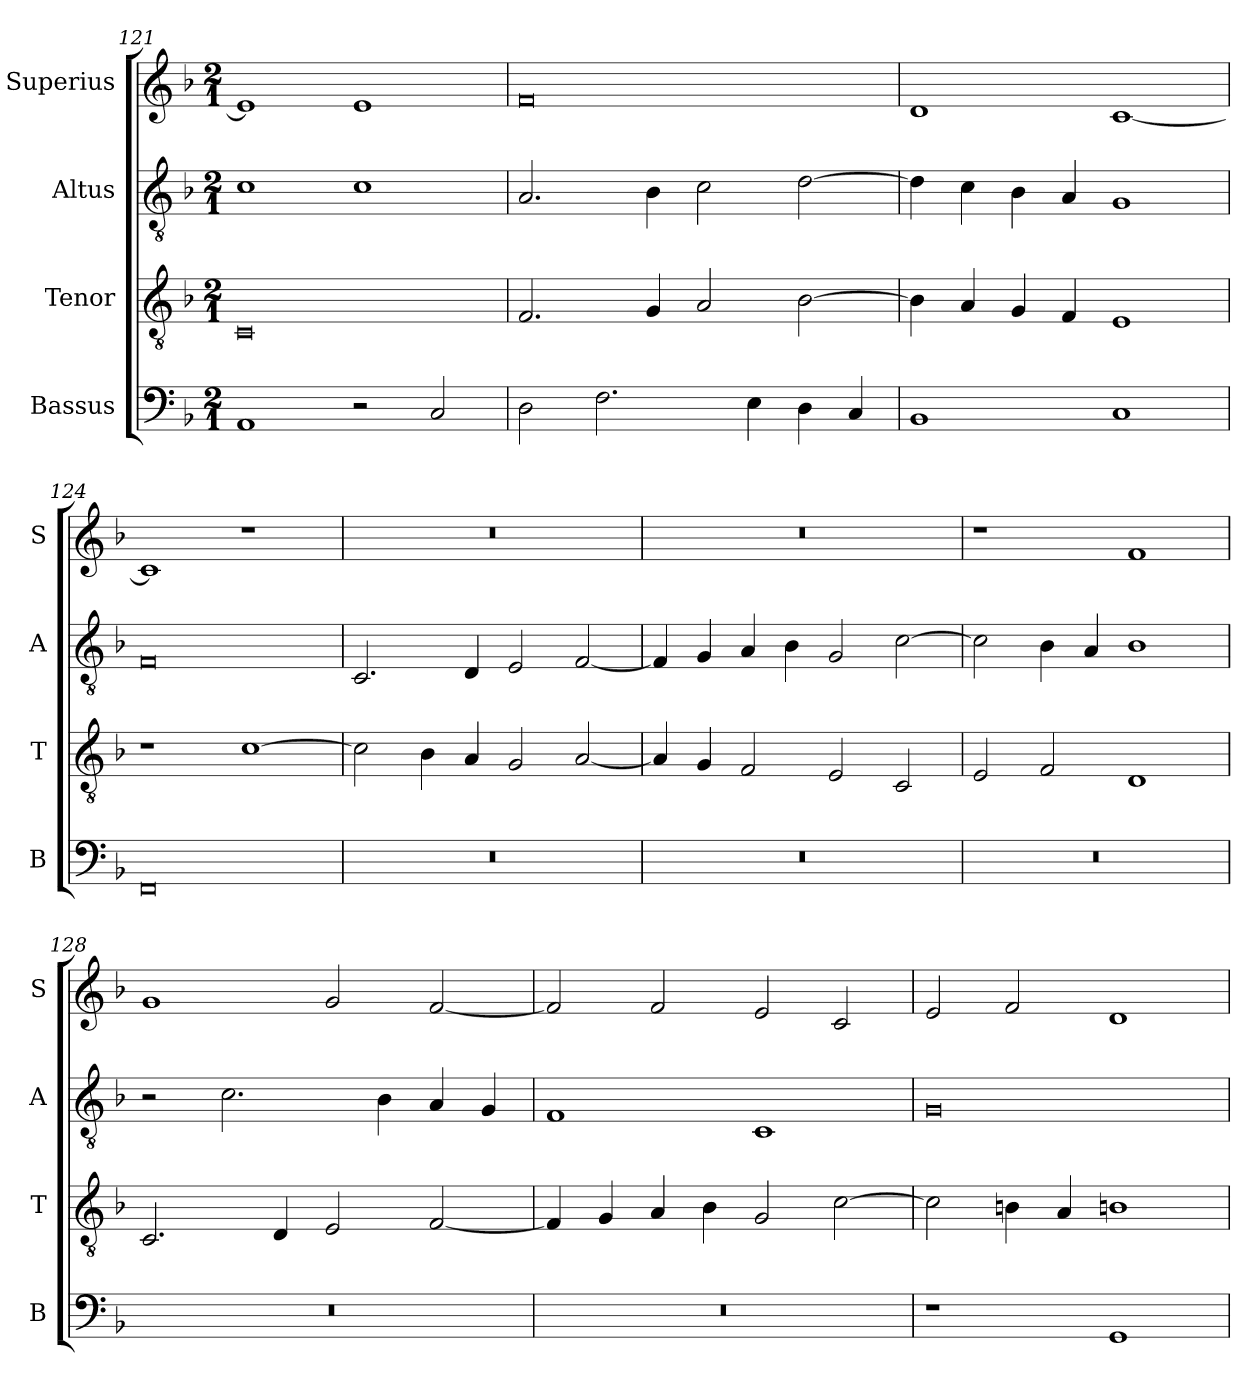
**kern	**kern	**kern	**kern
*part4	*part3	*part2	*part1
*staff4	*staff3	*staff2	*staff1
*I"Bassus	*I"Tenor	*I"Altus	*I"Superius
*I'B	*I'T	*I'A	*I'S
*clefF4	*clefGv2	*clefGv2	*clefG2
*k[b-]	*k[b-]	*k[b-]	*k[b-]
*M2/1	*M2/1	*M2/1	*M2/1
=121	=121	=121	=121
1AA	0C	1c	1e]
2r	.	1c	1e
2C/	.	.	.
=122	=122	=122	=122
2D\	2.F/	2.A/	0f
2.F\	.	.	.
.	4G/	4B-\	.
.	2A/	2c\	.
4E\	.	.	.
4D\	[2B-\	[2d\	.
4C/	.	.	.
=123	=123	=123	=123
1BB-	4B-\]	4d\]	1d
.	4A/	4c\	.
.	4G/	4B-\	.
.	4F/	4A/	.
1C	1E	1G	[1c
=124	=124	=124	=124
0FF	1r	0F	1c]
.	[1c	.	1r
=125	=125	=125	=125
0r	2c\]	2.C/	0r
.	4B-\	.	.
.	4A/	4D/	.
.	2G/	2E/	.
.	[2A/	[2F/	.
=126	=126	=126	=126
0r	4A/]	4F/]	0r
.	4G/	4G/	.
.	2F/	4A/	.
.	.	4B-\	.
.	2E/	2G/	.
.	2C/	[2c\	.
=127	=127	=127	=127
0r	2E/	2c\]	1r
.	2F/	4B-\	.
.	.	4A/	.
.	1D	1B-	1f
=128	=128	=128	=128
0r	2.C/	2r	1g
.	.	2.c\	.
.	4D/	.	.
.	2E/	.	2g/
.	.	4B-\	.
.	[2F/	4A/	[2f/
.	.	4G/	.
=129	=129	=129	=129
0r	4F/]	1F	2f/]
.	4G/	.	.
.	4A/	.	2f/
.	4B-\	.	.
.	2G/	1C	2e/
.	[2c\	.	2c/
=130	=130	=130	=130
1r	2c\]	0G	2e/
.	4Bn\	.	2f/
.	4A/	.	.
1GG	1Bn	.	1d
=	=	=	=
*-	*-	*-	*-
